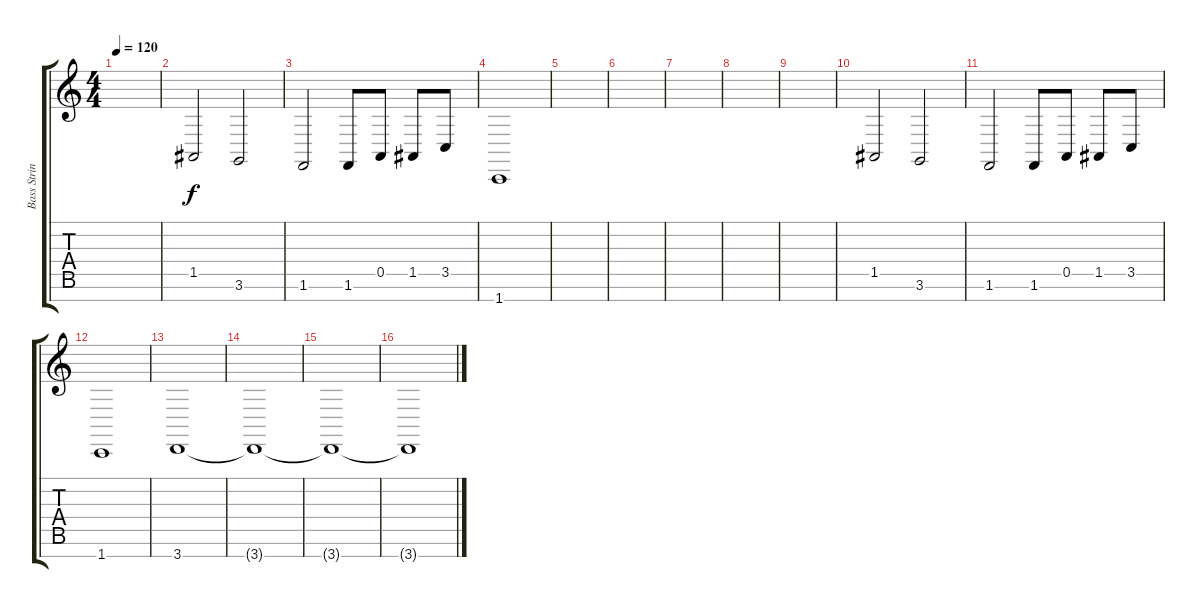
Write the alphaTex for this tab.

\track ("Bass Strings" "Bass Strin") {instrument stringensemble2}
\staff {score tabs}
\tuning (E4 B3 G3 D3 A2 E2 B1) {hide}
\ts (4 4)
\tempo 120
\clef g2
\ks c
|
1.5.2 3.6.2 |
1.6.2 1.6.8{instrument stringensemble1} 0.5.8 1.5.8 3.5.8 |
1.7.1{instrument stringensemble2} |
|
|
|
|
|
1.5.2 3.6.2 |
1.6.2 1.6.8{instrument stringensemble1} 0.5.8 1.5.8 3.5.8 |
1.7.1{instrument stringensemble2} |
3.7.1 |
3.7{t}.1 |
3.7{t}.1 |
3.7{t}.1
